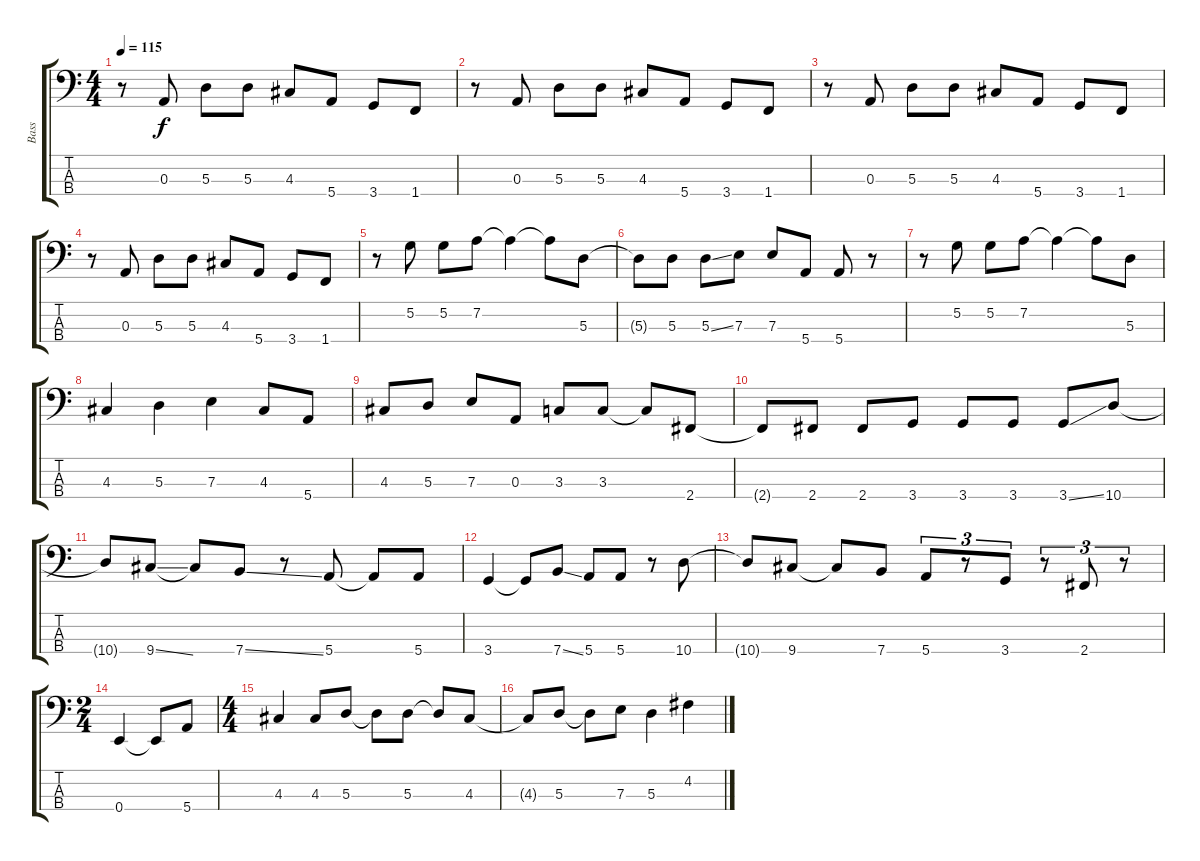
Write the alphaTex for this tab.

\track ("Bass" "Bass") {instrument electricbasspick}
\staff {score tabs}
\tuning (G2 D2 A1 E1) {hide}
\ts (4 4)
\tempo 115
\clef f4
\ks c
r.8{dy f} 0.3.8 5.3.8 5.3.8 4.3.8 5.4.8 3.4.8 1.4.8 |
r.8 0.3.8 5.3.8 5.3.8 4.3.8 5.4.8 3.4.8 1.4.8 |
r.8 0.3.8 5.3.8 5.3.8 4.3.8 5.4.8 3.4.8 1.4.8 |
r.8 0.3.8 5.3.8 5.3.8 4.3.8 5.4.8 3.4.8 1.4.8 |
r.8 5.2.8 5.2.8 7.2.8 7.2{t}.4 7.2{t}.8 5.3.8 |
5.3{t}.8 5.3.8 5.3{ss}.8 7.3.8 7.3.8 5.4.8 5.4.8 r.8 |
r.8 5.2.8 5.2.8 7.2.8 7.2{t}.4 7.2{t}.8 5.3.8 |
4.3.4 5.3.4 7.3.4 4.3.8 5.4.8 |
4.3.8 5.3.8 7.3.8 0.3.8 3.3.8 3.3.8 3.3{t}.8 2.4.8 |
2.4{t}.8 2.4.8 2.4.8 3.4.8 3.4.8 3.4.8 3.4{ss}.8 10.4.8 |
10.4{t}.8 9.4{ss}.8 9.4{t}.8 7.4{ss}.8 r.8 5.4.8 5.4{t}.8 5.4.8 |
3.4.4 3.4{t}.8 7.4{ss}.8 5.4.8 5.4.8 r.8 10.4.8 |
10.4{t}.8 9.4.8 9.4{t}.8 7.4.8 5.4.8{tu (3 2)} r.8{tu (3 2)} 3.4.8{tu (3 2)} r.8{tu (3 2)} 2.4.8{tu (3 2)} r.8{tu (3 2)} |
\ts (2 4)
0.4.4 0.4{t}.8 5.4.8 |
\ts (4 4)
4.3.4 4.3.8 5.3.8 5.3{t}.8 5.3.8 5.3{t}.8 4.3.8 |
4.3{t}.8 5.3.8 5.3{t}.8 7.3.8 5.3.4 4.2.4
